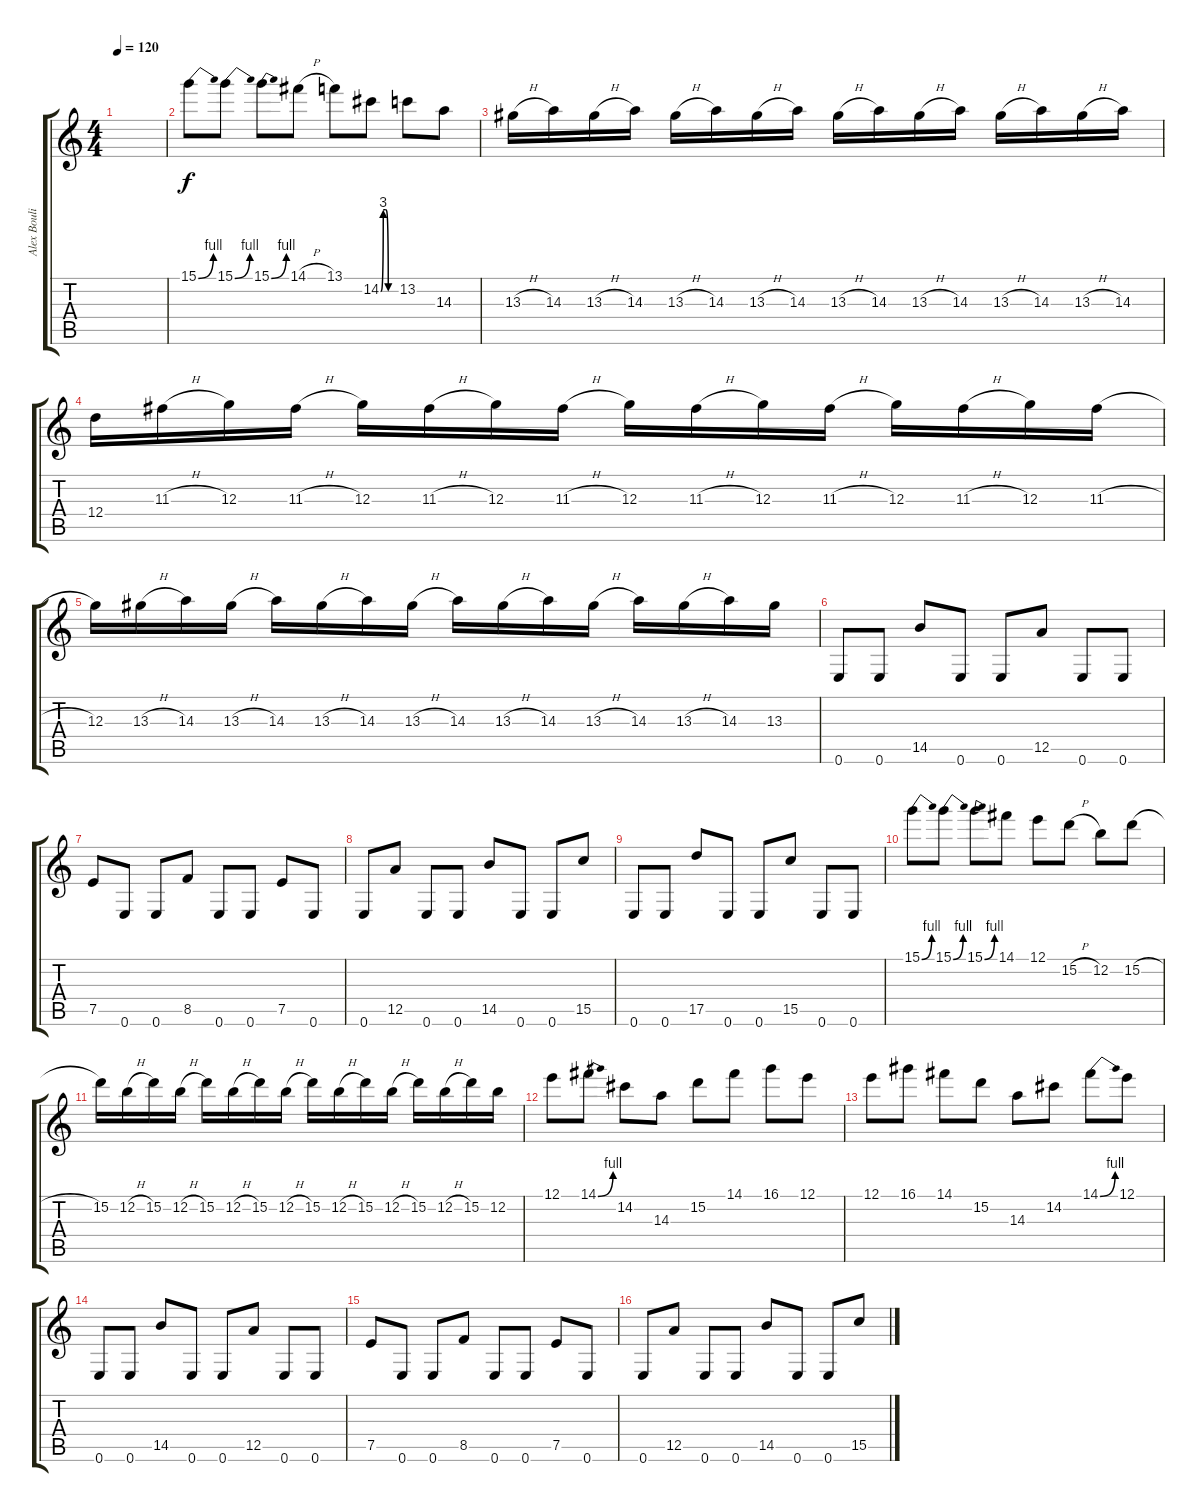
\track ("Alex Boulianne" "Alex Bouli") {instrument overdrivenguitar}
\staff {score tabs}
\tuning (E4 B3 G3 D3 A2 E2) {hide}
\ts (4 4)
\tempo 120
\clef g2
\ks c
|
15.1{be (bend 0 0 60 4)}.8 15.1{be (bend 0 0 60 4)}.8 15.1{be (bend 0 0 60 4)}.8 14.1{h}.8 13.1.8 14.2{be (custom 0 0 10 12 20 12 30 0 60 0)}.8 13.2.8 14.3.8 |
13.3{h}.16 14.3.16 13.3{h}.16 14.3.16 13.3{h}.16 14.3.16 13.3{h}.16 14.3.16 13.3{h}.16 14.3.16 13.3{h}.16 14.3.16 13.3{h}.16 14.3.16 13.3{h}.16 14.3.16 |
12.4.16 11.3{h}.16 12.3.16 11.3{h}.16 12.3.16 11.3{h}.16 12.3.16 11.3{h}.16 12.3.16 11.3{h}.16 12.3.16 11.3{h}.16 12.3.16 11.3{h}.16 12.3.16 11.3{h}.16 |
12.3.16 13.3{h}.16 14.3.16 13.3{h}.16 14.3.16 13.3{h}.16 14.3.16 13.3{h}.16 14.3.16 13.3{h}.16 14.3.16 13.3{h}.16 14.3.16 13.3{h}.16 14.3.16 13.3.16 |
0.6.8 0.6.8 14.5.8 0.6.8 0.6.8 12.5.8 0.6.8 0.6.8 |
7.5.8 0.6.8 0.6.8 8.5.8 0.6.8 0.6.8 7.5.8 0.6.8 |
0.6.8 12.5.8 0.6.8 0.6.8 14.5.8 0.6.8 0.6.8 15.5.8 |
0.6.8 0.6.8 17.5.8 0.6.8 0.6.8 15.5.8 0.6.8 0.6.8 |
15.1{be (bend 0 0 60 4)}.8 15.1{be (bend 0 0 60 4)}.8 15.1{be (bend 0 0 60 4)}.8 14.1.8 12.1.8 15.2{h}.8 12.2.8 15.2{h}.8 |
15.2.16 12.2{h}.16 15.2.16 12.2{h}.16 15.2.16 12.2{h}.16 15.2.16 12.2{h}.16 15.2.16 12.2{h}.16 15.2.16 12.2{h}.16 15.2.16 12.2{h}.16 15.2.16 12.2.16 |
12.1.8 14.1{be (bend 0 0 60 4)}.8 14.2.8 14.3.8 15.2.8 14.1.8 16.1.8 12.1.8 |
12.1.8 16.1.8 14.1.8 15.2.8 14.3.8 14.2.8 14.1{be (bend 0 0 60 4)}.8 12.1.8 |
0.6.8 0.6.8 14.5.8 0.6.8 0.6.8 12.5.8 0.6.8 0.6.8 |
7.5.8 0.6.8 0.6.8 8.5.8 0.6.8 0.6.8 7.5.8 0.6.8 |
0.6.8 12.5.8 0.6.8 0.6.8 14.5.8 0.6.8 0.6.8 15.5.8
